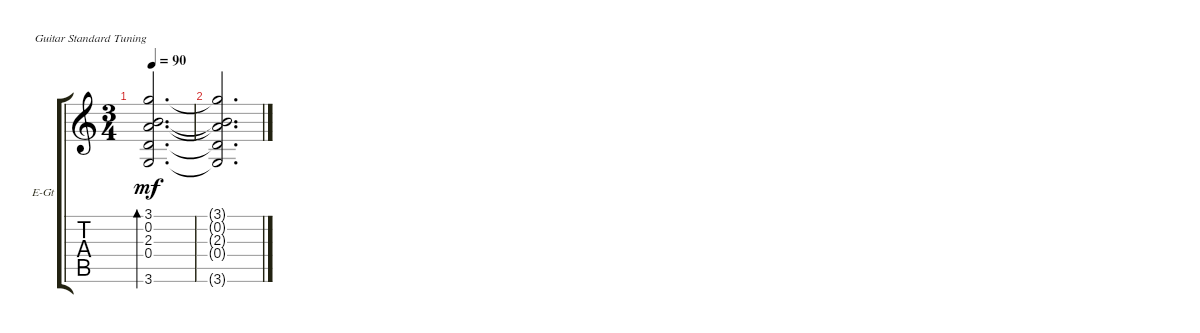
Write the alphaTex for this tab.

\defaultSystemsLayout 4
\bracketExtendMode groupsimilarinstruments
\firstSystemTrackNameOrientation horizontal
\otherSystemsTrackNameOrientation horizontal
\track ("Guitar" "E-Gt") {instrument electricguitarclean}
\staff {score tabs}
\tuning (E4 B3 G3 D3 A2 E2)
\ts (3 4)
\tempo 90
\clef g2
\ks c
(3.6 0.4 2.3 0.2 3.1).2{d bd 476 dy mf} |
(3.6{t} 0.4{t} 2.3{t} 0.2{t} 3.1{t}).2{d}
